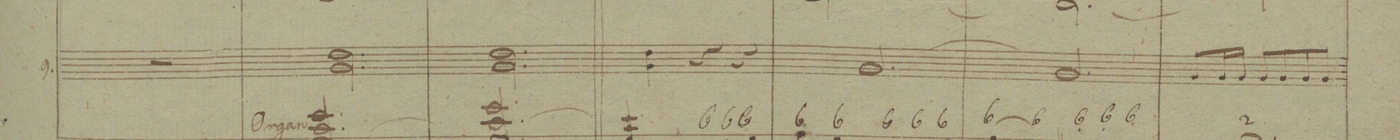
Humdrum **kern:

**kern	**dynam
*I"9.	*
*clefG2	*
*k[b-]	*
*M3/4	*
2.r	.
=16	=16
2.c\ 2.g\	.
=17	=17
2.c\ 2.g\	.
=18||	=18||
4c\ 4g\	.
4r	.
4r	.
=19	=19
[>2.c/	.
=20	=20
2.c/]	.
=21	=21
8c/L	.
16c/L	.
16c/JJ	.
8c/L	.
8c/	.
8c/	.
8c/J	.
=22	=22
*-	*-
